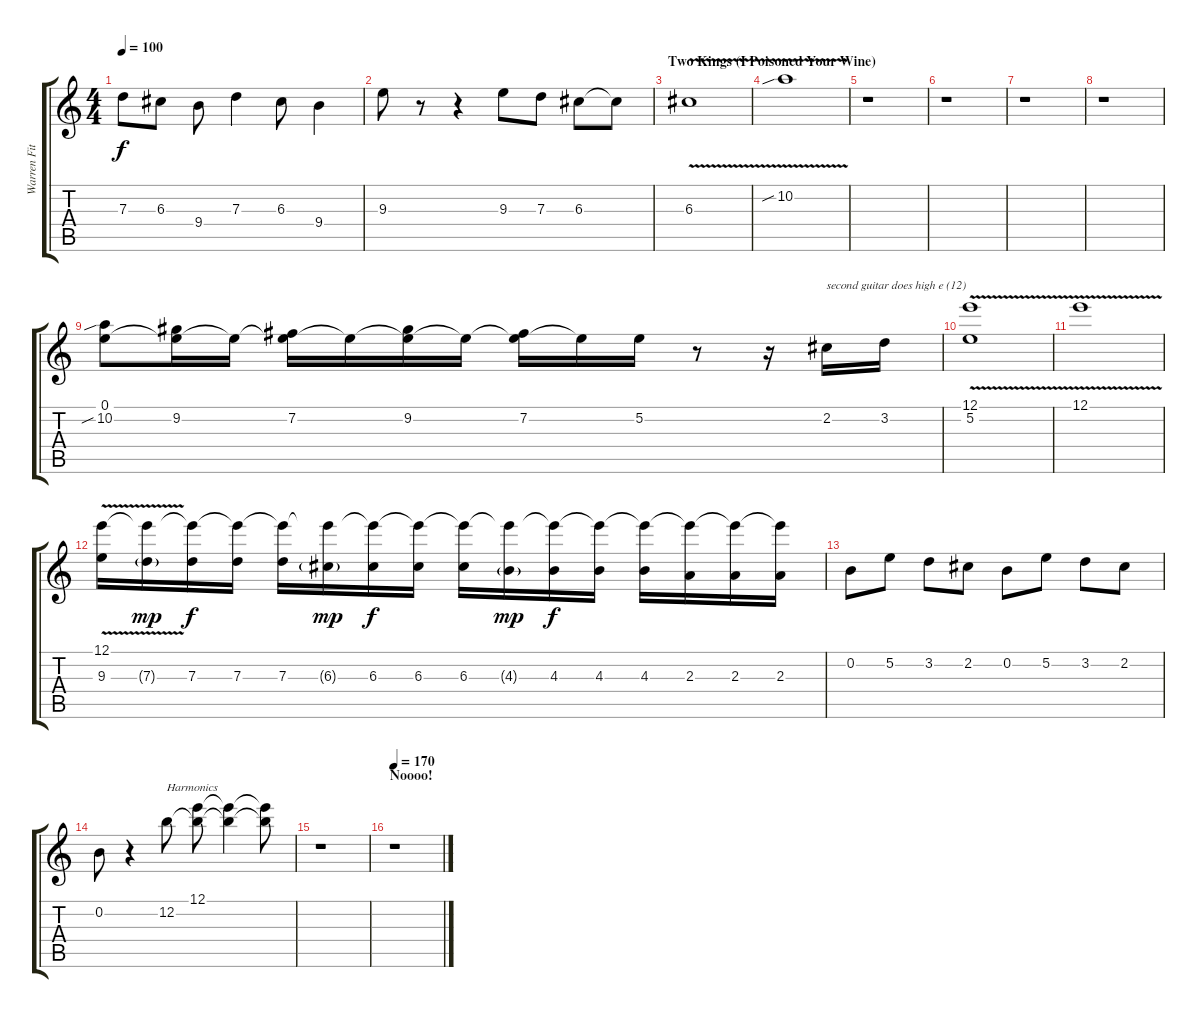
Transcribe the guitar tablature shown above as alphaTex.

\track ("Warren Fitzgerald (Studio Guitar/Organ)" "Warren Fit") {instrument electricguitarjazz}
\staff {score tabs}
\tuning (E4 B3 G3 D3 A2 E2) {hide}
\ts (4 4)
\tempo 100
\clef g2
\ks c
7.3.8{dy f} 6.3.8 9.4.8 7.3.4 6.3.8 9.4.4 |
9.3.8 r.8 r.4 9.3.8 7.3.8 6.3.8 6.3{t}.8 |
\section ("" "Two Kings (I Poisoned Your Wine)")
6.3{v}.1 |
10.2{v sib}.1 |
r.1 |
r.1 |
r.1 |
r.1 |
(0.1 10.2{sib}).8 (0.1{t} 9.2).16 0.1{t}.16 (0.1{t} 7.2).16 0.1{t}.16 (0.1{t} 9.2).16 0.1{t}.16 (0.1{t} 7.2).16 0.1{t}.16 5.2.16 r.8 r.16 2.2.16{txt "second guitar does high e (12)"} 3.2.16 |
(12.1{v} 5.2).1 |
12.1{v}.1 |
(12.1{v} 9.3).16 (12.1{t} 7.3{g}).16{dy mp} (12.1{t} 7.3).16{dy f} (12.1{t} 7.3).16 (12.1{t} 7.3).16 (12.1{t} 6.3{g}).16{dy mp} (12.1{t} 6.3).16{dy f} (12.1{t} 6.3).16 (12.1{t} 6.3).16 (12.1{t} 4.3{g}).16{dy mp} (12.1{t} 4.3).16{dy f} (12.1{t} 4.3).16 (12.1{t} 4.3).16 (12.1{t} 2.3).16 (12.1{t} 2.3).16 (12.1{t} 2.3).16 |
0.2.8 5.2.8 3.2.8 2.2.8 0.2.8 5.2.8 3.2.8 2.2.8 |
0.2.8 r.4{volume 10 instrument guitarharmonics} 12.2.8{txt "Harmonics"} (12.1 12.2{t}).8 (12.1{t} 12.2{t}).4 (12.1{t} 12.2{t}).8 |
r.1{volume 13 instrument electricguitarjazz} |
\section ("" "Noooo!")
\tempo 170
r.1
